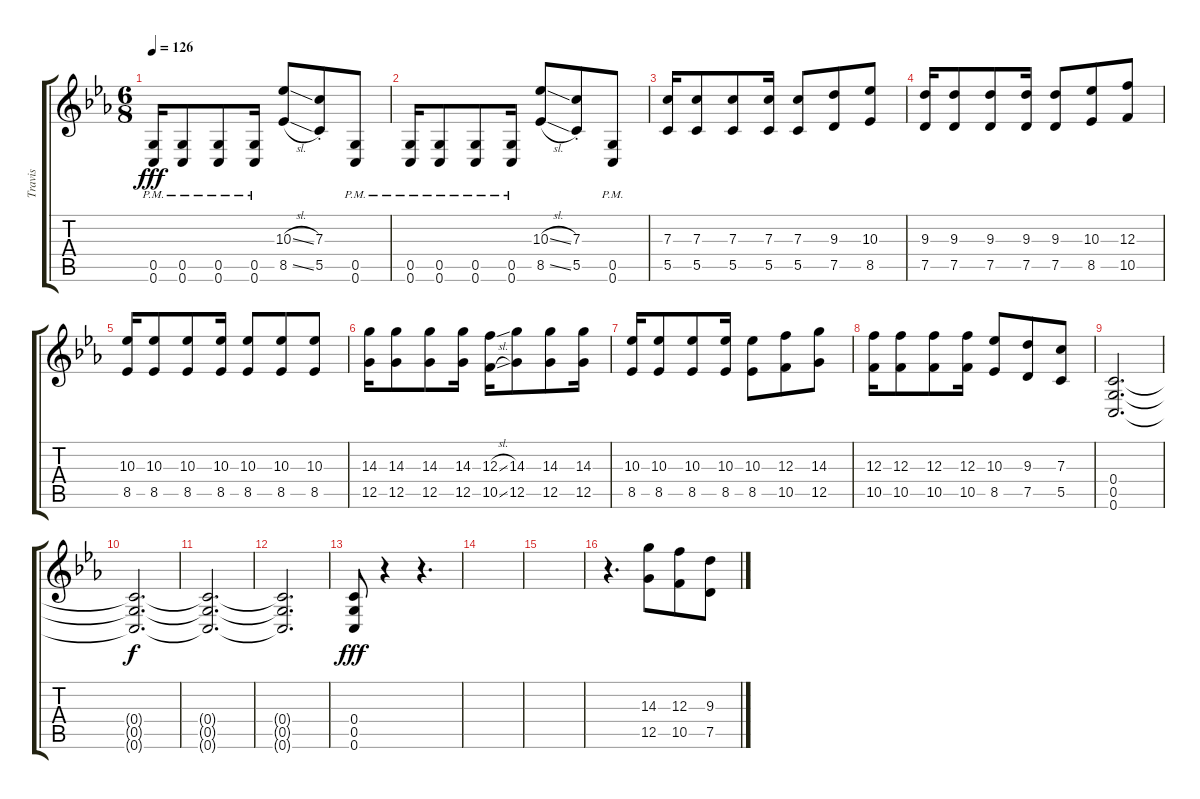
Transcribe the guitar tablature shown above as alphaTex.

\track ("Travis" "Travis") {instrument overdrivenguitar}
\staff {score tabs}
\tuning (D4 A3 F3 C3 G2 C2) {hide}
\ts (6 8)
\tempo 126
\clef g2
\ks cminor
(0.5{pm} 0.6{pm}).16{dy fff} (0.5{pm} 0.6{pm}).8 (0.5{pm} 0.6{pm}).8 (0.5{pm} 0.6{pm}).16 (10.3{sl} 8.5{sl}).8 (7.3{st} 5.5{st}).8 (0.5{pm} 0.6{pm}).8 |
(0.5{pm} 0.6{pm}).16 (0.5{pm} 0.6{pm}).8 (0.5{pm} 0.6{pm}).8 (0.5{pm} 0.6{pm}).16 (10.3{sl} 8.5{sl}).8 (7.3{st} 5.5{st}).8 (0.5{pm} 0.6{pm}).8 |
(7.3 5.5).16 (7.3 5.5).8 (7.3 5.5).8 (7.3 5.5).16 (7.3 5.5).8 (9.3 7.5).8 (10.3 8.5).8 |
(9.3 7.5).16 (9.3 7.5).8 (9.3 7.5).8 (9.3 7.5).16 (9.3 7.5).8 (10.3 8.5).8 (12.3 10.5).8 |
(10.3 8.5).16 (10.3 8.5).8 (10.3 8.5).8 (10.3 8.5).16 (10.3 8.5).8 (10.3 8.5).8 (10.3 8.5).8 |
(14.3 12.5).16 (14.3 12.5).8 (14.3 12.5).8 (14.3 12.5).16 (12.3{sl} 10.5{sl}).16 (14.3 12.5).8 (14.3 12.5).8 (14.3 12.5).16 |
(10.3 8.5).16 (10.3 8.5).8 (10.3 8.5).8 (10.3 8.5).16 (10.3 8.5).8 (12.3 10.5).8 (14.3 12.5).8 |
(12.3 10.5).16 (12.3 10.5).8 (12.3 10.5).8 (12.3 10.5).16 (10.3 8.5).8 (9.3 7.5).8 (7.3 5.5).8 |
(0.4 0.5 0.6).2{d} |
(0.4{t} 0.5{t} 0.6{t}).2{d dy f} |
(0.4{t} 0.5{t} 0.6{t}).2{d} |
(0.4{t} 0.5{t} 0.6{t}).2{d} |
(0.4 0.5 0.6).8{dy fff} r.4 r.4{d} |
|
|
r.4{d} (14.3 12.5).8 (12.3 10.5).8 (9.3 7.5).8
